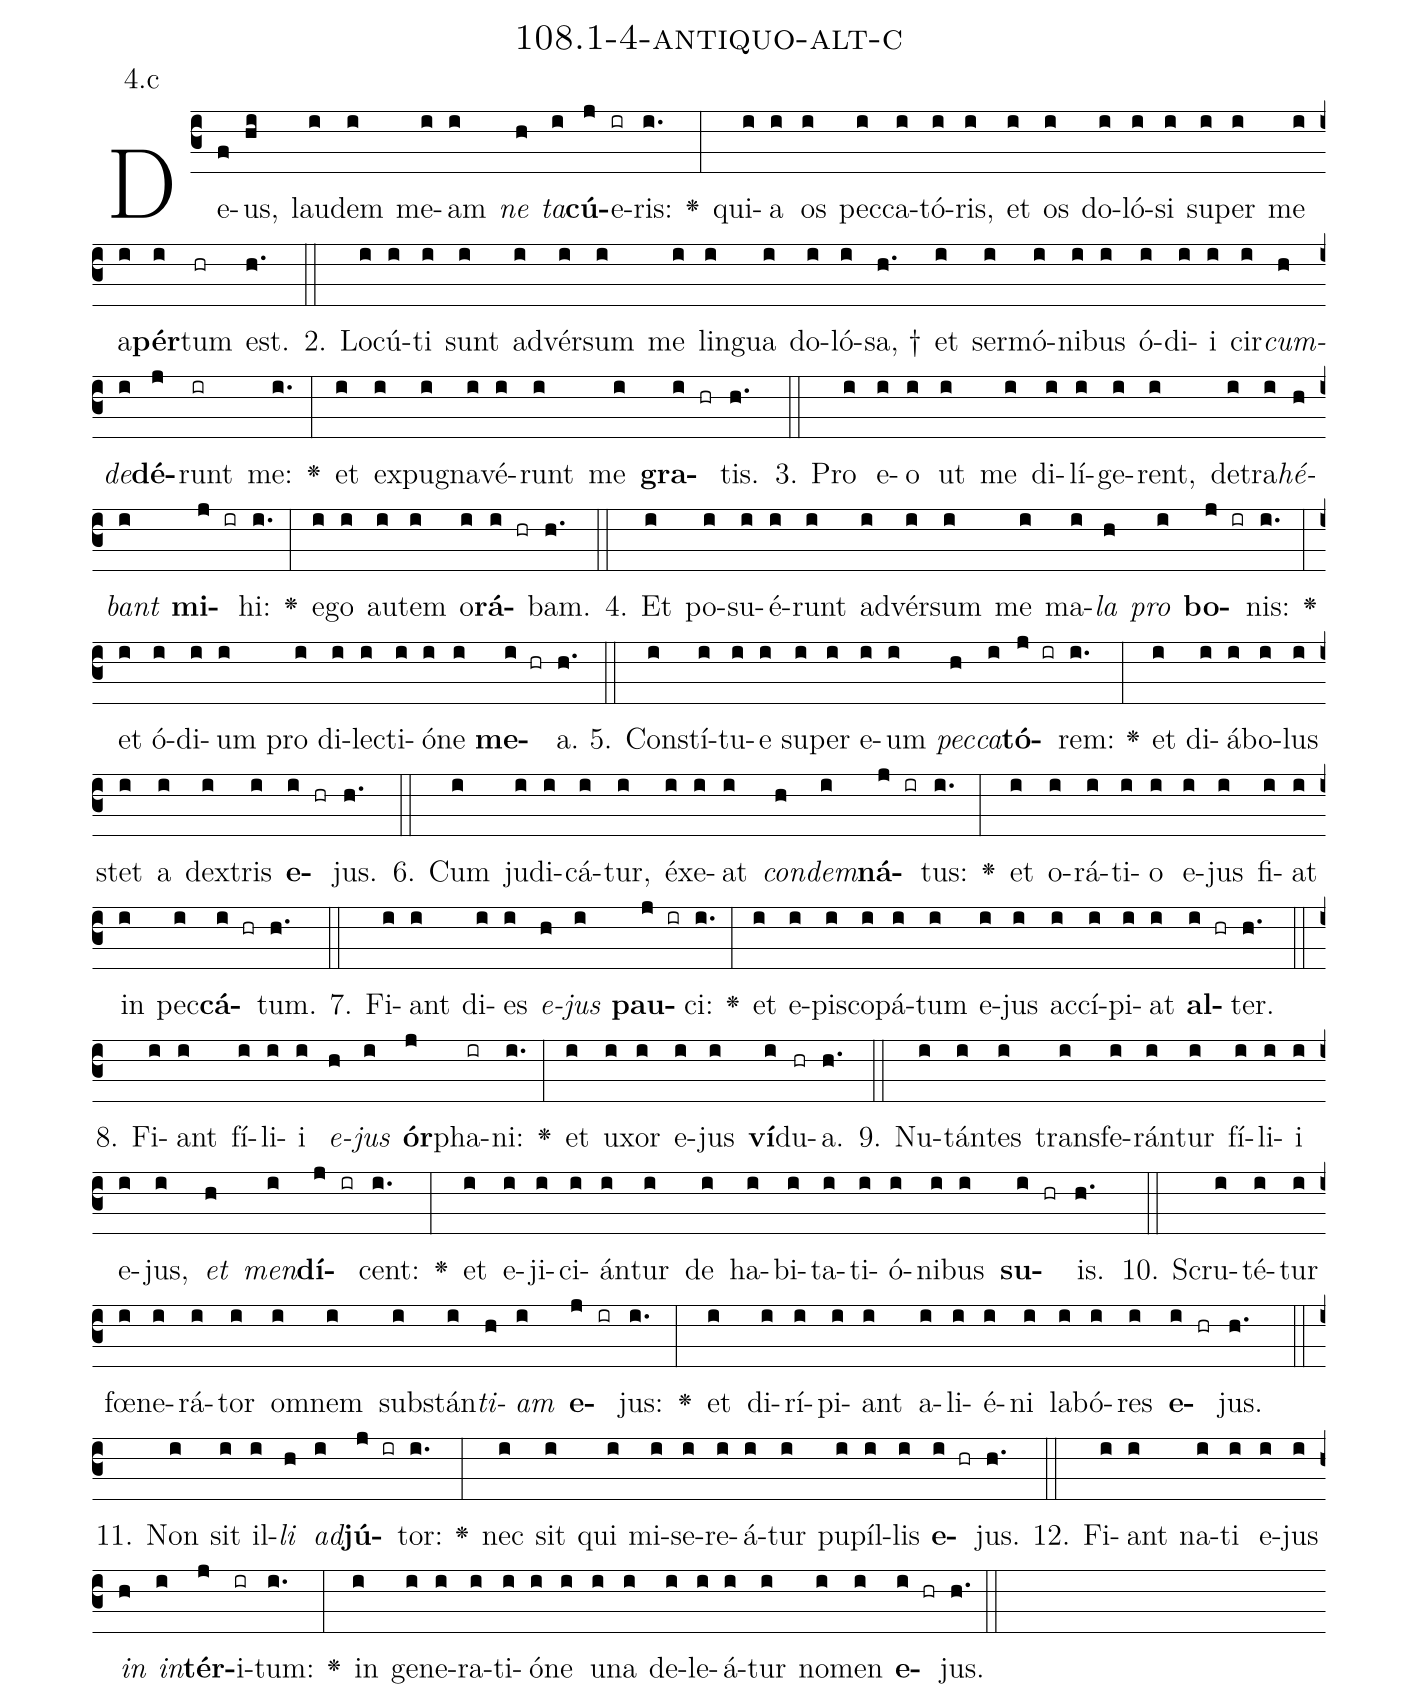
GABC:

name: 108.1-4-antiquo-alt-c;
annotation: 4.c;
%%
(c3)De(f)us,(hi) lau(i)dem(i) me(i)am(i) <i>ne</i>(h) <i>ta</i>(i)<b>cú</b>(j)e(ir)ris:(i.) <v>\greheightstar</v>(:) qui(i)a(i) os(i) pec(i)ca(i)tó(i)ris,(i) et(i) os(i) do(i)ló(i)si(i) su(i)per(i) me(i) a(i)<b>pér</b>(i)tum(hr) est.(h.) (::)
2. Lo(i)cú(i)ti(i) sunt(i) ad(i)vér(i)sum(i) me(i) lin(i)gua(i) do(i)ló(i)sa, †(h.) et(i) ser(i)mó(i)ni(i)bus(i) ó(i)di(i)i(i) cir(i)<i>cum</i>(h)<i>de</i>(i)<b>dé</b>(j)runt(ir) me:(i.) <v>\greheightstar</v>(:) et(i) ex(i)pu(i)gna(i)vé(i)runt(i) me(i) <b>gra</b>(i hr)tis.(h.) (::)
3. Pro(i) e(i)o(i) ut(i) me(i) di(i)lí(i)ge(i)rent,(i) de(i)tra(i)<i>hé</i>(h)<i>bant</i>(i) <b>mi</b>(j ir)hi:(i.) <v>\greheightstar</v>(:) e(i)go(i) au(i)tem(i) o(i)<b>rá</b>(i hr)bam.(h.) (::)
4. Et(i) po(i)su(i)é(i)runt(i) ad(i)vér(i)sum(i) me(i) ma(i)<i>la</i>(h) <i>pro</i>(i) <b>bo</b>(j ir)nis:(i.) <v>\greheightstar</v>(:) et(i) ó(i)di(i)um(i) pro(i) di(i)lec(i)ti(i)ó(i)ne(i) <b>me</b>(i hr)a.(h.) (::)
5. Con(i)stí(i)tu(i)e(i) su(i)per(i) e(i)um(i) <i>pec</i>(h)<i>ca</i>(i)<b>tó</b>(j ir)rem:(i.) <v>\greheightstar</v>(:) et(i) di(i)á(i)bo(i)lus(i) stet(i) a(i) dex(i)tris(i) <b>e</b>(i hr)jus.(h.) (::)
6. Cum(i) ju(i)di(i)cá(i)tur,(i) éx(i)e(i)at(i) <i>con</i>(h)<i>dem</i>(i)<b>ná</b>(j ir)tus:(i.) <v>\greheightstar</v>(:) et(i) o(i)rá(i)ti(i)o(i) e(i)jus(i) fi(i)at(i) in(i) pec(i)<b>cá</b>(i hr)tum.(h.) (::)
7. Fi(i)ant(i) di(i)es(i) <i>e</i>(h)<i>jus</i>(i) <b>pau</b>(j ir)ci:(i.) <v>\greheightstar</v>(:) et(i) e(i)pis(i)co(i)pá(i)tum(i) e(i)jus(i) ac(i)cí(i)pi(i)at(i) <b>al</b>(i hr)ter.(h.) (::)
8. Fi(i)ant(i) fí(i)li(i)i(i) <i>e</i>(h)<i>jus</i>(i) <b>ór</b>(j)pha(ir)ni:(i.) <v>\greheightstar</v>(:) et(i) u(i)xor(i) e(i)jus(i) <b>ví</b>(i)du(hr)a.(h.) (::)
9. Nu(i)tán(i)tes(i) trans(i)fe(i)rán(i)tur(i) fí(i)li(i)i(i) e(i)jus,(i) <i>et</i>(h) <i>men</i>(i)<b>dí</b>(j ir)cent:(i.) <v>\greheightstar</v>(:) et(i) e(i)ji(i)ci(i)án(i)tur(i) de(i) ha(i)bi(i)ta(i)ti(i)ó(i)ni(i)bus(i) <b>su</b>(i hr)is.(h.) (::)
10. Scru(i)té(i)tur(i) fœ(i)ne(i)rá(i)tor(i) om(i)nem(i) sub(i)stán(i)<i>ti</i>(h)<i>am</i>(i) <b>e</b>(j ir)jus:(i.) <v>\greheightstar</v>(:) et(i) di(i)rí(i)pi(i)ant(i) a(i)li(i)é(i)ni(i) la(i)bó(i)res(i) <b>e</b>(i hr)jus.(h.) (::)
11. Non(i) sit(i) il(i)<i>li</i>(h) <i>ad</i>(i)<b>jú</b>(j ir)tor:(i.) <v>\greheightstar</v>(:) nec(i) sit(i) qui(i) mi(i)se(i)re(i)á(i)tur(i) pu(i)píl(i)lis(i) <b>e</b>(i hr)jus.(h.) (::)
12. Fi(i)ant(i) na(i)ti(i) e(i)jus(i) <i>in</i>(h) <i>in</i>(i)<b>tér</b>(j)i(ir)tum:(i.) <v>\greheightstar</v>(:) in(i) ge(i)ne(i)ra(i)ti(i)ó(i)ne(i) u(i)na(i) de(i)le(i)á(i)tur(i) no(i)men(i) <b>e</b>(i hr)jus.(h.) (::)
